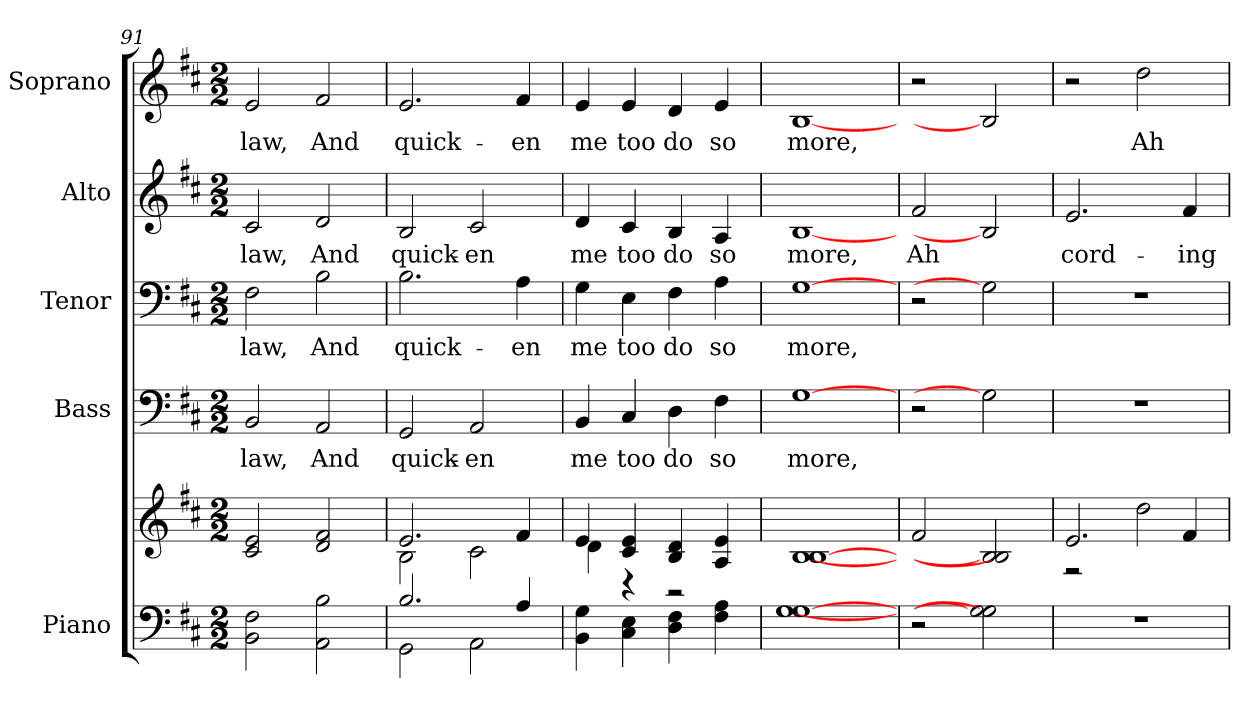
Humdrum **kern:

**kern	**kern	**kern	**text	**kern	**text	**kern	**text	**kern	**text
*part5	*part5	*part4	*part4	*part3	*part3	*part2	*part2	*part1	*part1
*staff6	*staff5	*staff4	*staff4	*staff3	*staff3	*staff2	*staff2	*staff1	*staff1
*I"Piano	*	*I"Bass	*	*I"Tenor	*	*I"Alto	*	*I"Soprano	*
*I'Pno.	*	*I'B.	*	*I'T.	*	*I'A.	*	*I'S.	*
*clefF4	*clefG2	*clefF4	*	*clefF4	*	*clefG2	*	*clefG2	*
*k[f#c#]	*k[f#c#]	*k[f#c#]	*	*k[f#c#]	*	*k[f#c#]	*	*k[f#c#]	*
*D:	*D:	*D:	*	*D:	*	*D:	*	*D:	*
*M2/2	*M2/2	*M2/2	*	*M2/2	*	*M2/2	*	*M2/2	*
=91	=91	=91	=91	=91	=91	=91	=91	=91	=91
!	!	!	!LO:LY:b:color=#000000	!	!	!	!	!	!
!	!	!	!	!	!LO:LY:b:color=#000000	!	!	!	!
!	!	!	!	!	!	!	!LO:LY:b:color=#000000	!	!
!	!	!	!	!	!	!	!	!	!LO:LY:b:color=#000000
2BBi\ 2F#i	2c#i/ 2ei	2BBi/	law,	2F#i\	law,	2c#i/	law,	2ei/	law,
!	!	!	!LO:LY:b:color=#000000	!	!	!	!	!	!
!	!	!	!	!	!LO:LY:b:color=#000000	!	!	!	!
!	!	!	!	!	!	!	!LO:LY:b:color=#000000	!	!
!	!	!	!	!	!	!	!	!	!LO:LY:b:color=#000000
2AAi\ 2Bi	2di/ 2f#i	2AAi/	And	2Bi\	And	2di/	And	2f#i/	And
=92	=92	=92	=92	=92	=92	=92	=92	=92	=92
*^	*^	*	*	*	*	*	*	*	*
!	!	!	!	!	!LO:LY:b:color=#000000	!	!	!	!	!	!
!	!	!	!	!	!	!	!LO:LY:b:color=#000000	!	!	!	!
!	!	!	!	!	!	!	!	!	!LO:LY:b:color=#000000	!	!
!	!	!	!	!	!	!	!	!	!	!	!LO:LY:b:color=#000000
2.Bi/	2GGi\	2.ei/	2Bi\	2GGi/	quick-	2.Bi\	quick-	2Bi/	quick-	2.ei/	quick-
!	!	!	!	!	!LO:LY:b:color=#000000	!	!	!	!	!	!
!	!	!	!	!	!	!	!	!	!LO:LY:b:color=#000000	!	!
.	2AAi\	.	2c#i\	2AAi/	-en	.	.	2c#i/	-en	.	.
!	!	!	!	!	!	!	!LO:LY:b:color=#000000	!	!	!	!
!	!	!	!	!	!	!	!	!	!	!	!LO:LY:b:color=#000000
4Ai/	.	4f#i/	.	.	.	4Ai\	-en	.	.	4f#i/	-en
*v	*v	*	*	*	*	*	*	*	*	*	*
=93	=93	=93	=93	=93	=93	=93	=93	=93	=93	=93
!	!	!	!	!LO:LY:b:color=#000000	!	!	!	!	!	!
!	!	!	!	!	!	!LO:LY:b:color=#000000	!	!	!	!
!	!	!	!	!	!	!	!	!LO:LY:b:color=#000000	!	!
!	!	!	!	!	!	!	!	!	!	!LO:LY:b:color=#000000
4BBi\ 4Gi	4ei/	4di\	4BBi/	me	4Gi\	me	4di/	me	4ei/	me
!	!	!	!	!LO:LY:b:color=#000000	!	!	!	!	!	!
!	!	!	!	!	!	!LO:LY:b:color=#000000	!	!	!	!
!	!	!	!	!	!	!	!	!LO:LY:b:color=#000000	!	!
!	!	!	!	!	!	!	!	!	!	!LO:LY:b:color=#000000
4C#i\ 4Ei	4c#i/ 4ei	4r	4C#i/	too	4Ei\	too	4c#i/	too	4ei/	too
!	!	!	!	!LO:LY:b:color=#000000	!	!	!	!	!	!
!	!	!	!	!	!	!LO:LY:b:color=#000000	!	!	!	!
!	!	!	!	!	!	!	!	!LO:LY:b:color=#000000	!	!
!	!	!	!	!	!	!	!	!	!	!LO:LY:b:color=#000000
4Di\ 4F#i	4Bi/ 4di	2r	4Di\	do	4F#i\	do	4Bi/	do	4di/	do
!	!	!	!	!LO:LY:b:color=#000000	!	!	!	!	!	!
!	!	!	!	!	!	!LO:LY:b:color=#000000	!	!	!	!
!	!	!	!	!	!	!	!	!LO:LY:b:color=#000000	!	!
!	!	!	!	!	!	!	!	!	!	!LO:LY:b:color=#000000
4F#i\ 4Ai	4Ai/ 4ei	.	4F#i\	so	4Ai\	so	4Ai/	so	4ei/	so
*	*v	*v	*	*	*	*	*	*	*	*
=94	=94	=94	=94	=94	=94	=94	=94	=94	=94
!	!	!	!LO:LY:b:color=#000000	!	!	!	!	!	!
!	!	!	!	!	!LO:LY:b:color=#000000	!	!	!	!
!	!	!	!	!	!	!	!LO:LY:b:color=#000000	!	!
!	!	!	!	!	!	!	!	!	!LO:LY:b:color=#000000
[1Gi [1Gi	[1Bi [1Bi	[1Gi	more,	[1Gi	more,	[1Bi	more,	[1Bi	more,
=95	=95	=95	=95	=95	=95	=95	=95	=95	=95
!	!	!	!	!	!	!	!LO:LY:b:color=#000000	!	!
2r	2f#i/	2r	.	2r	.	2f#i/	Ah	2r	.
2Gi] 2Gi]	2Bi] 2Bi]	2Gi]	.	2Gi]	.	2Bi]	.	2Bi]	.
!!LO:PB:g=z
=96	=96	=96	=96	=96	=96	=96	=96	=96	=96
*	*^	*	*	*	*	*	*	*	*
!	!	!	!	!	!	!	!	!LO:LY:b:color=#000000	!	!
1r	2.ei/	2r	1r	.	1r	.	2.ei/	cord-	2r	.
!	!	!	!	!	!	!	!	!	!	!LO:LY:b:color=#000000
.	.	2ddi\	.	.	.	.	.	.	2ddi\	Ah
!	!	!	!	!	!	!	!	!LO:LY:b:color=#000000	!	!
.	4f#i/	.	.	.	.	.	4f#i/	-ing	.	.
*	*v	*v	*	*	*	*	*	*	*	*
=	=	=	=	=	=	=	=	=	=
*-	*-	*-	*-	*-	*-	*-	*-	*-	*-
